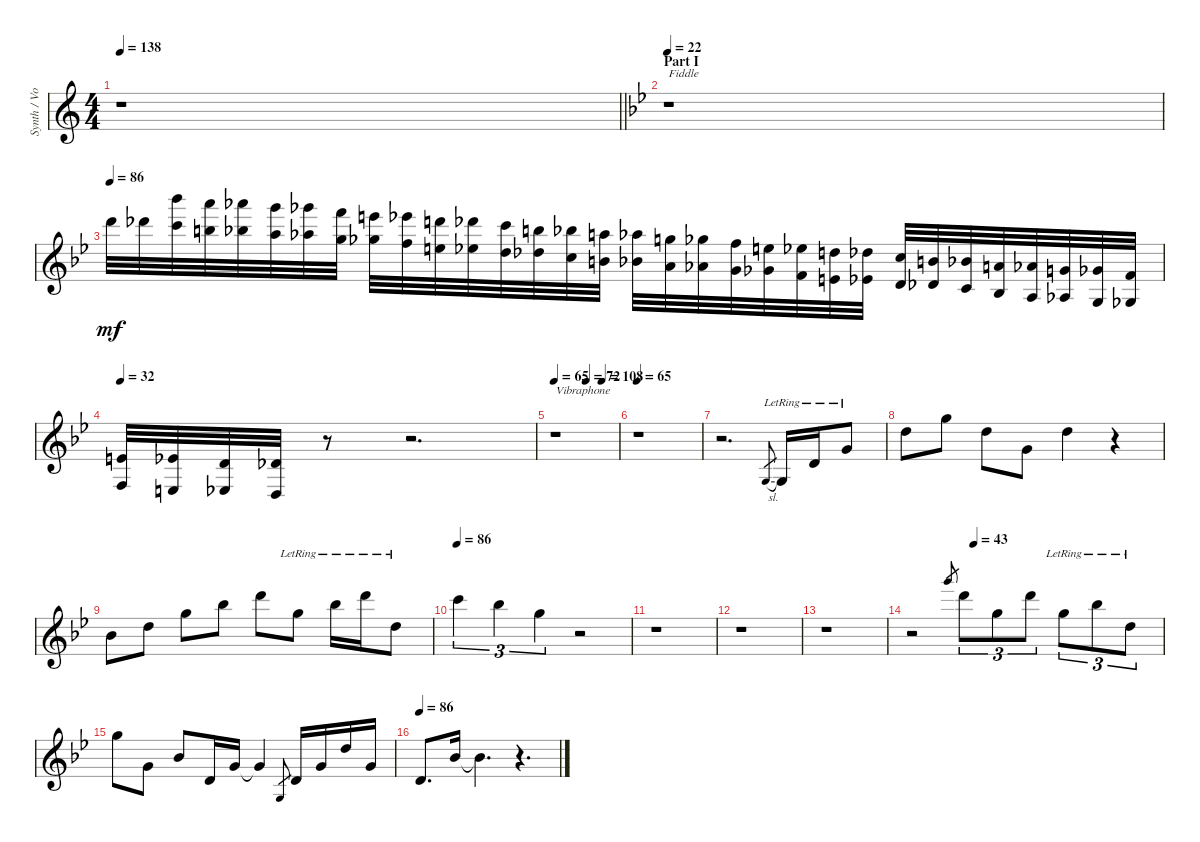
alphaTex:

\track ("Synth / Vocals" "Synth / Vo") {instrument flute}
\staff {score}
\tuning (E4 B3 G3 D3 A2 E2) {hide}
\ts (4 4)
\tempo 138
\clef g2
\barLineRight lightlight
\ks c
r.1{dy mf instrument flute} |
\section ("" "Part I")
\tempo 22
\ks gminor
r.1{txt "Fiddle" volume 3 instrument fiddle} |
\tempo 86
27.2.32 30.3.32 (30.1 29.3).32 (29.1 28.3).32 (28.1 27.3).32 (27.1 26.3).32 (26.1 25.3).32 (25.1 24.3).32 (24.1 23.3).32 (23.1 22.3).32 (22.1 21.3).32 (21.1 20.3).32 (20.1 19.3).32 (19.1 18.3).32 (18.1 17.3).32 (17.1 16.3).32 (16.1 15.3).32 (15.1 14.3).32 (14.1 13.3).32 (13.1 12.3).32 (12.1 11.3).32 (11.1 10.3).32 (10.1 9.3).32 (9.1 8.3).32 (8.1 7.3).32 (7.1 6.3).32 (6.1 5.3).32 (5.1 3.3).32 (4.1 2.3).32 (3.1 1.3).32 (2.1 0.3).32 (6.2 4.4).32 |
\tempo 32
(5.2 3.4).32 (4.2 2.4).32 (3.2 1.4).32 (2.2 0.4).32 r.8 r.2{d} |
\tempo 65
\tempo (72 0.5)
\tempo (108 0.75)
r.1{txt "Vibraphone" volume 6 instrument vibraphone} |
\tempo 65
r.1 |
r.2{d} 15.6{sl}.8{gr} 15.6{lr}.16 17.5{lr}.16 17.4{lr}.8 |
15.2.8 15.1.8 15.2.8 17.4.8 15.2.4 r.4 |
25.5.8 24.4.8 24.3.8 23.2.8 22.1.8 24.3{lr}.8 23.2{lr}.16 22.1{lr}.16 24.4{lr}.8 |
\tempo 86
25.2.4{tu (3 2)} 23.2.4{tu (3 2)} 24.3.4{tu (3 2)} r.2 |
r.1 |
r.1 |
r.1 |
\tempo (43 0.25)
r.2 27.1.8{gr} 22.1.8{tu (3 2)} 24.3.8{tu (3 2)} 22.1.8{tu (3 2)} 24.3{lr}.8{tu (3 2)} 23.2{lr}.8{tu (3 2)} 24.4{lr}.8{tu (3 2)} |
20.2.8 22.5.8 20.4.8 22.6.16 22.5.16 22.5{t}.4 15.6.8{gr} 22.6.16 22.5.16 19.3.16 17.4.16 |
\tempo 86
17.5.8{d} 15.3.16 15.3{t}.4{d} r.4{d}
